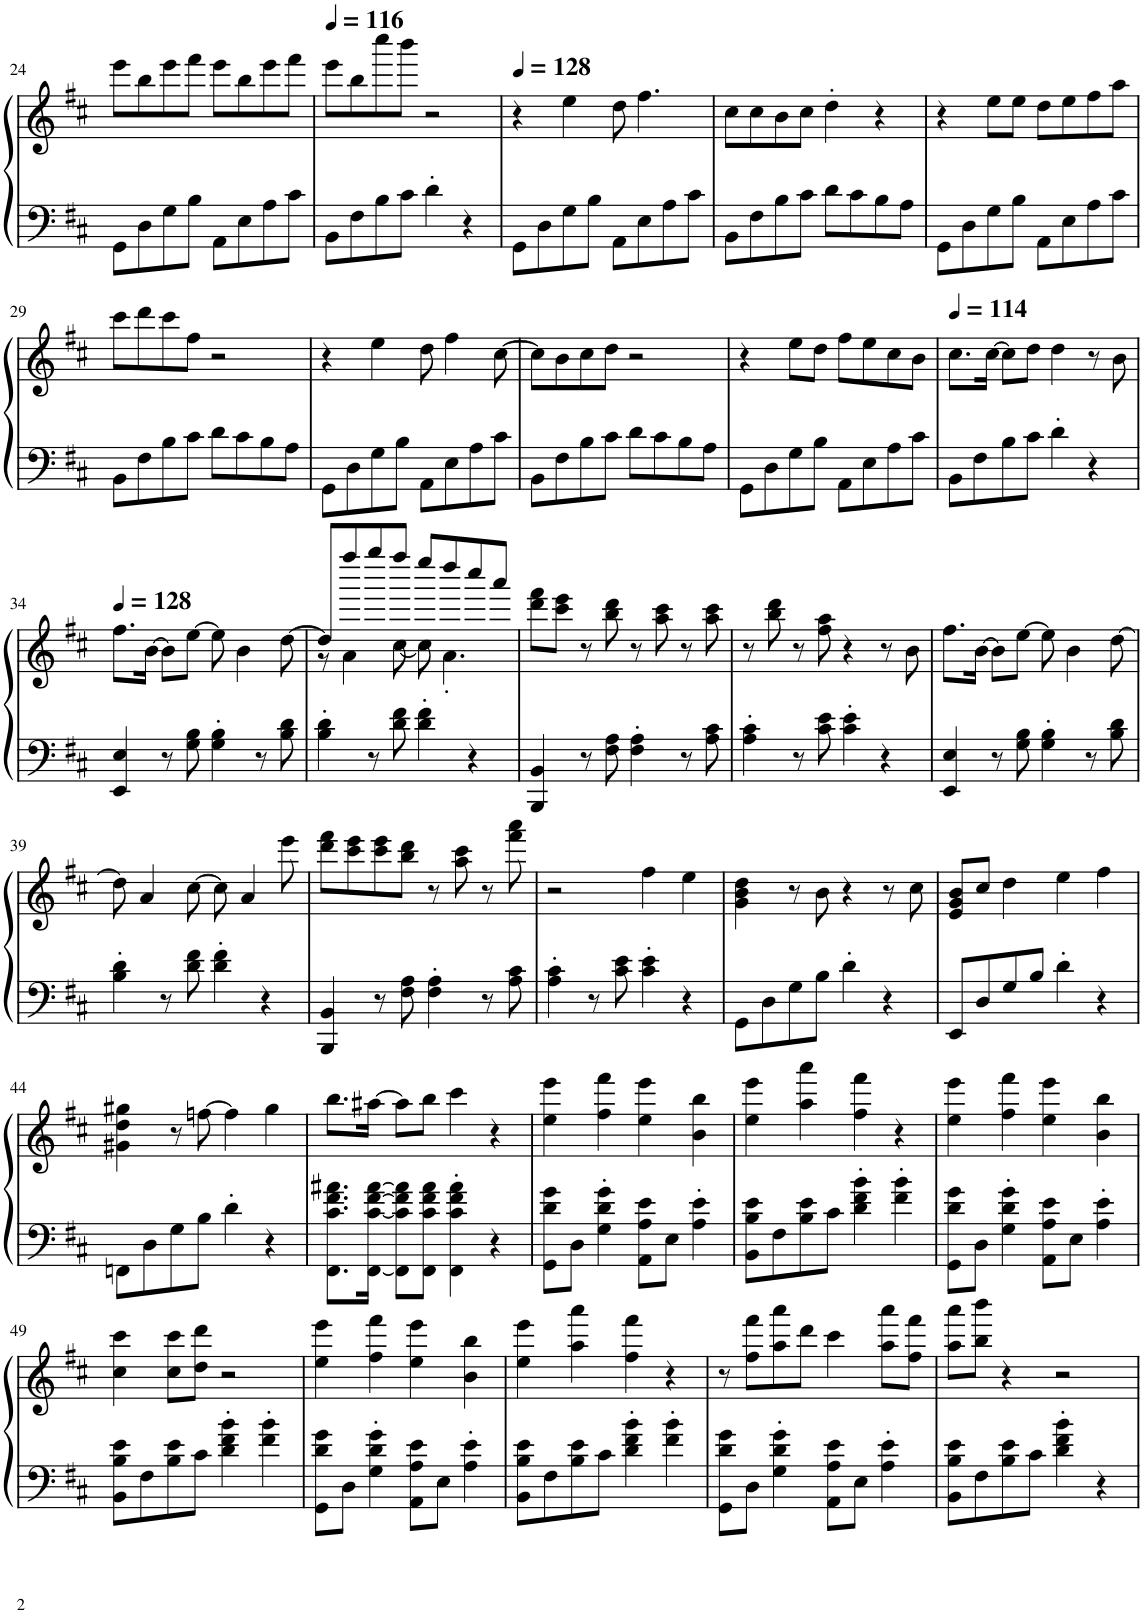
**kern	**kern
*part1	*part1
*staff2	*staff1
*I"钢琴, Piano 1	*
*I'Pno.	*
!!LO:PB:g=z
*clefF4	*clefG2
*k[f#c#]	*k[f#c#]
*M4/4	*M4/4
=24	=24
8GG\L	8eee\L
8D\	8bb\
8G\	8eee\
8B\J	8fff#\J
8AA\L	8eee\L
8E\	8bb\
8A\	8eee\
8c#\J	8fff#\J
=25	=25
*	*MM116
8BB\L	8eee\L
8F#\	8bb\
8B\	8cccc#\
8c#\J	8bbb\J
4d'\	2r
4r	.
=26	=26
*	*MM128
8GG\L	4r
8D\	.
8G\	4ee\
8B\J	.
8AA\L	8dd\
8E\	4.ff#\
8A\	.
8c#\J	.
=27	=27
8BB\L	8cc#\L
8F#\	8cc#\
8B\	8b\
8c#\J	8cc#\J
8d\L	4dd'\
8c#\	.
8B\	4r
8A\J	.
=28	=28
8GG\L	4r
8D\	.
8G\	8ee\L
8B\J	8ee\J
8AA\L	8dd\L
8E\	8ee\
8A\	8ff#\
8c#\J	8aa\J
!!LO:LB:g=z
=29	=29
8BB\L	8ccc#\L
8F#\	8ddd\
8B\	8ccc#\
8c#\J	8ff#\J
8d\L	2r
8c#\	.
8B\	.
8A\J	.
=30	=30
8GG\L	4r
8D\	.
8G\	4ee\
8B\J	.
8AA\L	8dd\
8E\	4ff#\
8A\	.
8c#\J	[8cc#\
=31	=31
8BB\L	8cc#\L]
8F#\	8b\
8B\	8cc#\
8c#\J	8dd\J
8d\L	2r
8c#\	.
8B\	.
8A\J	.
=32	=32
8GG\L	4r
8D\	.
8G\	8ee\L
8B\J	8dd\J
8AA\L	8ff#\L
8E\	8ee\
8A\	8cc#\
8c#\J	8b\J
=33	=33
*	*MM114
8BB\L	8.cc#\L
8F#\	.
.	[16cc#\Jk
8B\	8cc#\L]
8c#\J	8dd\J
4d'\	4dd\
4r	8r
.	8b\
!!LO:LB:g=z
=34	=34
*	*MM128
4EE/ 4E/	8.ff#\L
.	[16b\Jk
8r	8b\L]
8G\ 8B\	[8ee\J
4G\' 4B\'	8ee\]
.	4b\
8r	.
8B\ 8d\	[8dd\
=35	=35
*	*^
4B\' 4d\'	8dd/L]	8r
.	8ffff#/	4a\
8r	8gggg/	.
8d\ 8f#\	8ffff#/J	[8cc#\
4d\' 4f#\'	8eeee/L	8cc#\]
.	8dddd/	4.a'\
4r	8cccc#/	.
.	8aaa/J	.
*	*v	*v
=36	=36
4BBB/ 4BB/	8ddd\ 8fff#\L
.	8ccc#\ 8eee\J
8r	8r
8F#\ 8A\	8bb\ 8ddd\
4F#\' 4A\'	8r
.	8aa\ 8ccc#\
8r	8r
8A\ 8c#\	8aa\ 8ccc#\
=37	=37
4A\' 4c#\'	8r
.	8bb\ 8ddd\
8r	8r
8c#\ 8e\	8ff#\ 8aa\
4c#\' 4e\'	4r
4r	8r
.	8b\
=38	=38
4EE/ 4E/	8.ff#\L
.	[16b\Jk
8r	8b\L]
8G\ 8B\	[8ee\J
4G\' 4B\'	8ee\]
.	4b\
8r	.
8B\ 8d\	[8dd\
!!LO:LB:g=z
=39	=39
4B\' 4d\'	8dd\]
.	4a/
8r	.
8d\ 8f#\	[8cc#\
4d\' 4f#\'	8cc#\]
.	4a/
4r	.
.	8eee\
=40	=40
4BBB/ 4BB/	8ddd\ 8fff#\L
.	8ccc#\ 8eee\
8r	8ccc#\ 8eee\
8F#\ 8A\	8bb\ 8ddd\J
4F#\' 4A\'	8r
.	8aa\ 8ccc#\
8r	8r
8A\ 8c#\	8fff#\ 8aaa\
=41	=41
4A\' 4c#\'	2r
8r	.
8c#\ 8e\	.
4c#\' 4e\'	4ff#\
4r	4ee\
=42	=42
8GG\L	4g\ 4b\ 4dd\
8D\	.
8G\	8r
8B\J	8b\
4d'\	4r
4r	8r
.	8cc#\
=43	=43
8EE/L	8e/ 8g/ 8b/L
8D/	8cc#/J
8G/	4dd\
8B/J	.
4d'\	4ee\
4r	4ff#\
!!LO:LB:g=z
=44	=44
8FFn\L	4g#X\ 4dd\ 4gg#X\
8D\	.
8G\	8r
8B\J	[8ffn\
4d'\	4ff\]
4r	4gg#\
=45	=45
8.FF#\ 8.c#\ 8.f#\ 8.a#X\L	8.bb\L
[16FF#\ [16c#\ [16f#\ [16a#\Jk	[16aa#X\Jk
8FF#\] 8c#\] 8f#\] 8a#\]L	8aa#\L]
8FF#\ 8c#\ 8f#\ 8a#\J	8bb\J
4FF#\' 4c#\' 4f#\' 4a#\'	4ccc#\
4r	4r
=46	=46
8GG\ 8d\ 8g\L	4ee\ 4eee\
8D\J	.
4G\' 4d\' 4g\'	4ff#\ 4fff#\
8AA\ 8A\ 8e\L	4ee\ 4eee\
8E\J	.
4A\' 4e\'	4b\ 4bb\
=47	=47
8BB\ 8B\ 8e\L	4ee\ 4eee\
8F#\	.
8B\ 8e\	4aa\ 4aaa\
8c#\J	.
4d\' 4f#\' 4b\'	4ff#\ 4fff#\
4f#\' 4b\'	4r
=48	=48
8GG\ 8d\ 8g\L	4ee\ 4eee\
8D\J	.
4G\' 4d\' 4g\'	4ff#\ 4fff#\
8AA\ 8A\ 8e\L	4ee\ 4eee\
8E\J	.
4A\' 4e\'	4b\ 4bb\
!!LO:LB:g=z
=49	=49
8BB\ 8B\ 8e\L	4cc#\ 4ccc#\
8F#\	.
8B\ 8e\	8cc#\ 8ccc#\L
8c#\J	8dd\ 8ddd\J
4d\' 4f#\' 4b\'	2r
4f#\' 4b\'	.
=50	=50
8GG\ 8d\ 8g\L	4ee\ 4eee\
8D\J	.
4G\' 4d\' 4g\'	4ff#\ 4fff#\
8AA\ 8A\ 8e\L	4ee\ 4eee\
8E\J	.
4A\' 4e\'	4b\ 4bb\
=51	=51
8BB\ 8B\ 8e\L	4ee\ 4eee\
8F#\	.
8B\ 8e\	4aa\ 4aaa\
8c#\J	.
4d\' 4f#\' 4b\'	4ff#\ 4fff#\
4f#\' 4b\'	4r
=52	=52
8GG\ 8d\ 8g\L	8r
8D\J	8ff#\ 8fff#\L
4G\' 4d\' 4g\'	8aa\ 8aaa\
.	8ddd\J
8AA\ 8A\ 8e\L	4ccc#\
8E\J	.
4A\' 4e\'	8aa\ 8aaa\L
.	8ff#\ 8fff#\J
=53	=53
8BB\ 8B\ 8e\L	8aa\ 8aaa\L
8F#\	8bb\ 8bbb\J
8B\ 8e\	4r
8c#\J	.
4d\' 4f#\' 4b\'	2r
4r	.
=	=
*-	*-
